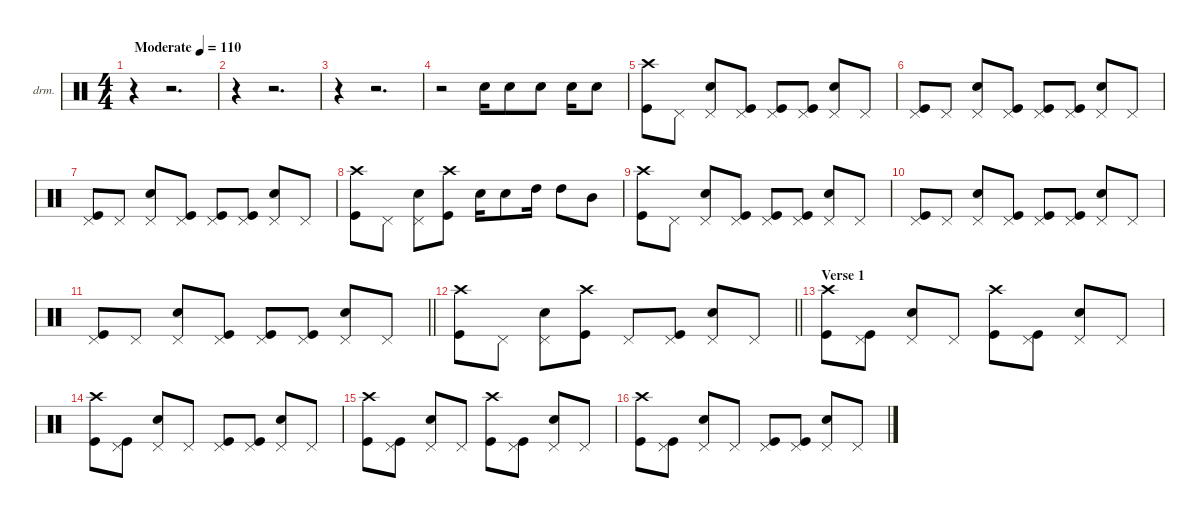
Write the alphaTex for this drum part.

\defaultSystemsLayout 4
\hideDynamics
\bracketExtendMode nobrackets
\firstSystemTrackNameOrientation horizontal
\otherSystemsTrackNameOrientation horizontal
\track ("Trommer" "drm.") {instrument percussion}
\staff {score}
\articulation defaults
\ts (4 4)
\beaming (8 2 2 2 2)
\tempo (110 "Moderate")
\clef neutral
\ks c
r.4{dy f} r.2{d} |
r.4 r.2{d} |
r.4 r.2{d} |
r.2 "Snare (hit) 2".16 "Snare (hit) 2".8 "Snare (hit) 2".8 "Snare (hit) 2".16 "Snare (hit) 2".8 |
("Crash high (hit)" "Kick (hit)").8 "Pedal Hi-Hat (hit)".8 ("Pedal Hi-Hat (hit)" "Snare (hit) 2").8 ("Pedal Hi-Hat (hit)" "Kick (hit)").8 ("Pedal Hi-Hat (hit)" "Kick (hit)").8 ("Pedal Hi-Hat (hit)" "Kick (hit)").8 ("Pedal Hi-Hat (hit)" "Snare (hit) 2").8 "Pedal Hi-Hat (hit)".8 |
("Pedal Hi-Hat (hit)" "Kick (hit)").8 "Pedal Hi-Hat (hit)".8 ("Pedal Hi-Hat (hit)" "Snare (hit) 2").8 ("Pedal Hi-Hat (hit)" "Kick (hit)").8 ("Pedal Hi-Hat (hit)" "Kick (hit)").8 ("Pedal Hi-Hat (hit)" "Kick (hit)").8 ("Pedal Hi-Hat (hit)" "Snare (hit) 2").8 "Pedal Hi-Hat (hit)".8 |
("Pedal Hi-Hat (hit)" "Kick (hit)").8 "Pedal Hi-Hat (hit)".8 ("Pedal Hi-Hat (hit)" "Snare (hit) 2").8 ("Pedal Hi-Hat (hit)" "Kick (hit)").8 ("Pedal Hi-Hat (hit)" "Kick (hit)").8 ("Pedal Hi-Hat (hit)" "Kick (hit)").8 ("Pedal Hi-Hat (hit)" "Snare (hit) 2").8 "Pedal Hi-Hat (hit)".8 |
("Crash high (hit)" "Kick (hit)").8 "Pedal Hi-Hat (hit)".8 ("Pedal Hi-Hat (hit)" "Snare (hit) 2").8 ("Crash high (hit)" "Kick (hit)").8 "Snare (hit) 2".16 "Snare (hit) 2".8 "High Tom (hit)".16 "High Tom (hit)".8 "Mid Tom (hit)".8 |
("Crash high (hit)" "Kick (hit)").8 "Pedal Hi-Hat (hit)".8 ("Pedal Hi-Hat (hit)" "Snare (hit) 2").8 ("Pedal Hi-Hat (hit)" "Kick (hit)").8 ("Pedal Hi-Hat (hit)" "Kick (hit)").8 ("Pedal Hi-Hat (hit)" "Kick (hit)").8 ("Pedal Hi-Hat (hit)" "Snare (hit) 2").8 "Pedal Hi-Hat (hit)".8 |
("Pedal Hi-Hat (hit)" "Kick (hit)").8 "Pedal Hi-Hat (hit)".8 ("Pedal Hi-Hat (hit)" "Snare (hit) 2").8 ("Pedal Hi-Hat (hit)" "Kick (hit)").8 ("Pedal Hi-Hat (hit)" "Kick (hit)").8 ("Pedal Hi-Hat (hit)" "Kick (hit)").8 ("Pedal Hi-Hat (hit)" "Snare (hit) 2").8 "Pedal Hi-Hat (hit)".8 |
\barLineRight lightlight
("Pedal Hi-Hat (hit)" "Kick (hit)").8 "Pedal Hi-Hat (hit)".8 ("Pedal Hi-Hat (hit)" "Snare (hit) 2").8 ("Pedal Hi-Hat (hit)" "Kick (hit)").8 ("Pedal Hi-Hat (hit)" "Kick (hit)").8 ("Pedal Hi-Hat (hit)" "Kick (hit)").8 ("Pedal Hi-Hat (hit)" "Snare (hit) 2").8 "Pedal Hi-Hat (hit)".8 |
\barLineRight lightlight
("Crash high (hit)" "Kick (hit)").8 "Pedal Hi-Hat (hit)".8 ("Pedal Hi-Hat (hit)" "Snare (hit) 2").8 ("Crash high (hit)" "Kick (hit)").8 "Pedal Hi-Hat (hit)".8 ("Pedal Hi-Hat (hit)" "Kick (hit)").8 ("Pedal Hi-Hat (hit)" "Snare (hit) 2").8 "Pedal Hi-Hat (hit)".8 |
\section ("" "Verse 1")
("Crash high (hit)" "Kick (hit)").8{dy mp} ("Pedal Hi-Hat (hit)" "Kick (hit)").8{dy f} ("Pedal Hi-Hat (hit)" "Snare (hit) 2").8 "Pedal Hi-Hat (hit)".8 ("Crash high (hit)" "Kick (hit)").8{dy mp} ("Pedal Hi-Hat (hit)" "Kick (hit)").8{dy f} ("Pedal Hi-Hat (hit)" "Snare (hit) 2").8 "Pedal Hi-Hat (hit)".8 |
("Crash high (hit)" "Kick (hit)").8{dy mp} ("Pedal Hi-Hat (hit)" "Kick (hit)").8{dy f} ("Pedal Hi-Hat (hit)" "Snare (hit) 2").8 "Pedal Hi-Hat (hit)".8 ("Pedal Hi-Hat (hit)" "Kick (hit)").8 ("Pedal Hi-Hat (hit)" "Kick (hit)").8 ("Pedal Hi-Hat (hit)" "Snare (hit) 2").8 "Pedal Hi-Hat (hit)".8 |
("Crash high (hit)" "Kick (hit)").8{dy mp} ("Pedal Hi-Hat (hit)" "Kick (hit)").8{dy f} ("Pedal Hi-Hat (hit)" "Snare (hit) 2").8 "Pedal Hi-Hat (hit)".8 ("Crash high (hit)" "Kick (hit)").8{dy mp} ("Pedal Hi-Hat (hit)" "Kick (hit)").8{dy f} ("Pedal Hi-Hat (hit)" "Snare (hit) 2").8 "Pedal Hi-Hat (hit)".8 |
("Crash high (hit)" "Kick (hit)").8{dy mp} ("Pedal Hi-Hat (hit)" "Kick (hit)").8{dy f} ("Pedal Hi-Hat (hit)" "Snare (hit) 2").8 "Pedal Hi-Hat (hit)".8 ("Pedal Hi-Hat (hit)" "Kick (hit)").8 ("Pedal Hi-Hat (hit)" "Kick (hit)").8 ("Pedal Hi-Hat (hit)" "Snare (hit) 2").8 "Pedal Hi-Hat (hit)".8
